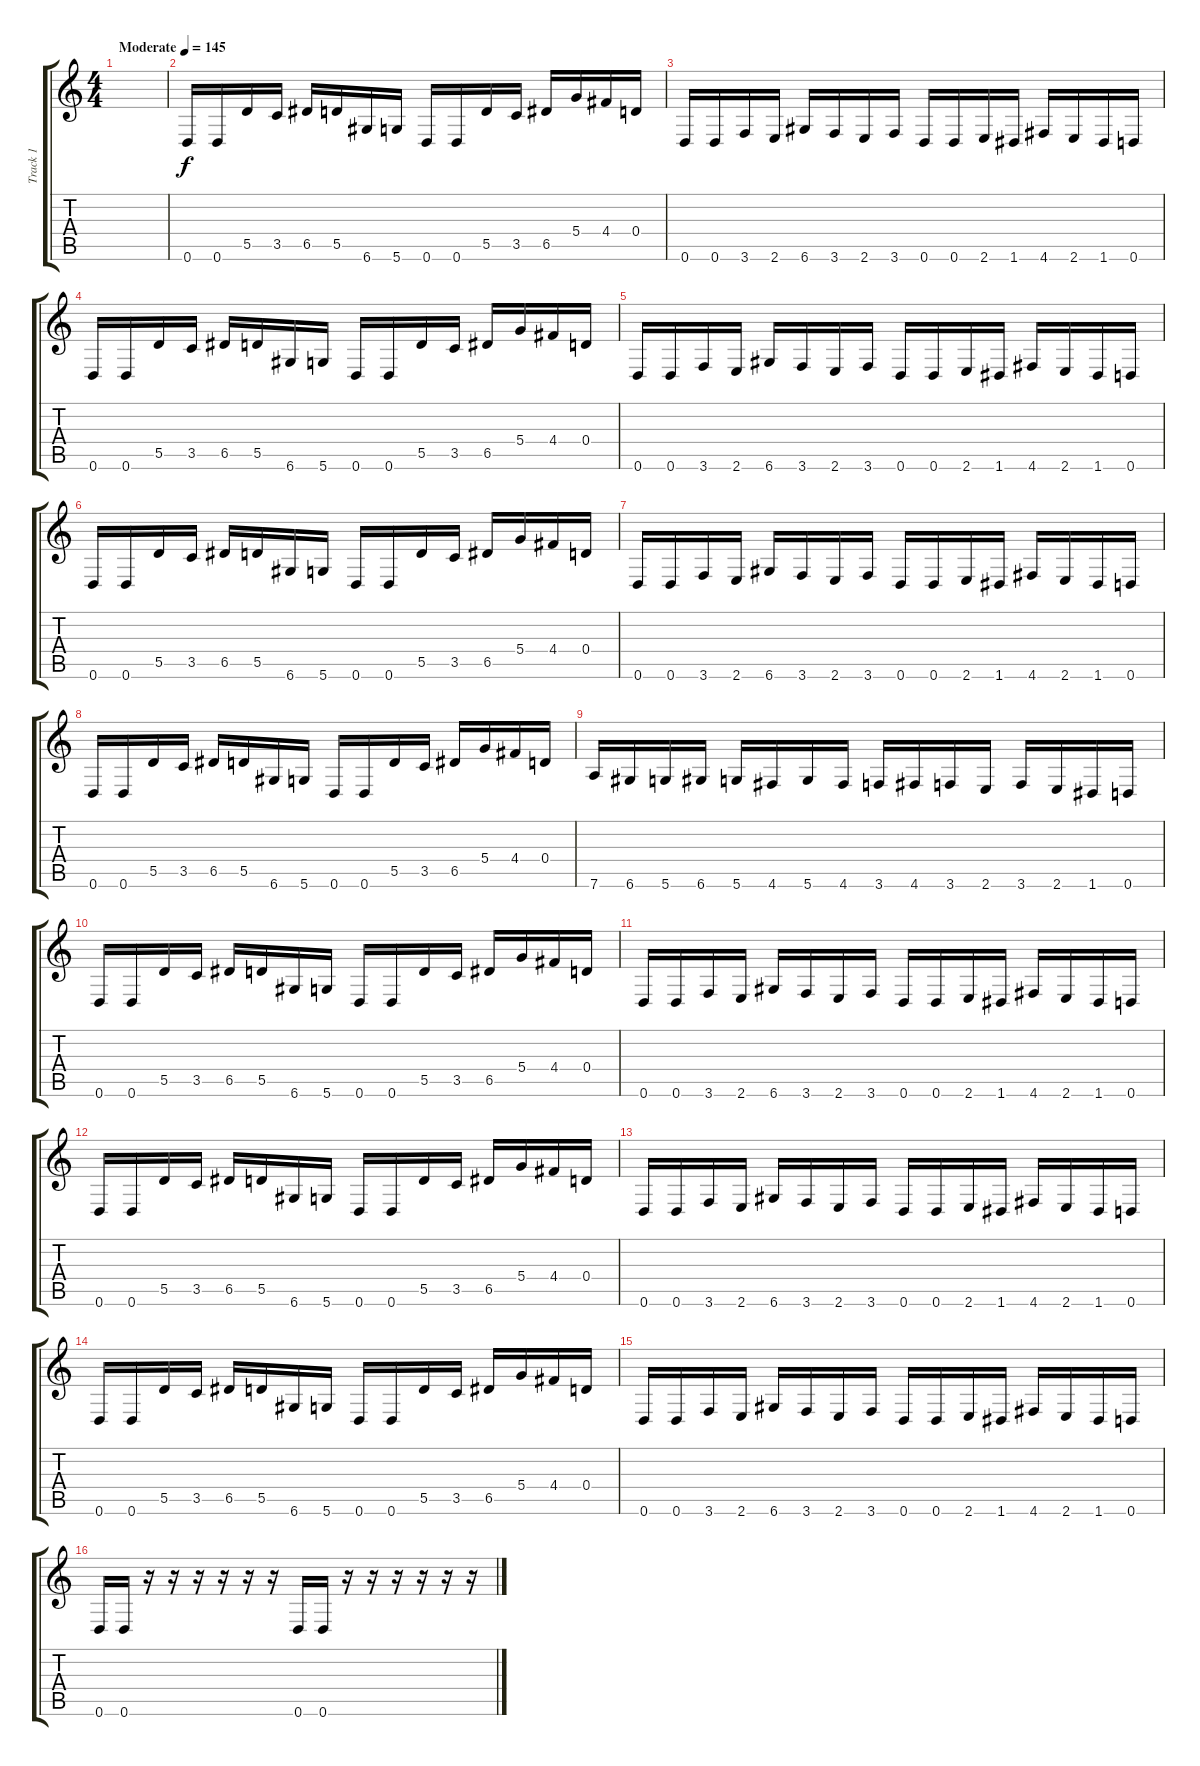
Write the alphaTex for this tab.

\track ("Track 1" "Track 1") {instrument distortionguitar}
\staff {score tabs}
\tuning (E4 B3 G3 D3 A2 D2) {hide}
\ts (4 4)
\tempo (145 "Moderate")
\clef g2
\ks c
|
0.6.16 0.6.16 5.5.16 3.5.16 6.5.16 5.5.16 6.6.16 5.6.16 0.6.16 0.6.16 5.5.16 3.5.16 6.5.16 5.4.16 4.4.16 0.4.16 |
0.6.16 0.6.16 3.6.16 2.6.16 6.6.16 3.6.16 2.6.16 3.6.16 0.6.16 0.6.16 2.6.16 1.6.16 4.6.16 2.6.16 1.6.16 0.6.16 |
0.6.16 0.6.16 5.5.16 3.5.16 6.5.16 5.5.16 6.6.16 5.6.16 0.6.16 0.6.16 5.5.16 3.5.16 6.5.16 5.4.16 4.4.16 0.4.16 |
0.6.16 0.6.16 3.6.16 2.6.16 6.6.16 3.6.16 2.6.16 3.6.16 0.6.16 0.6.16 2.6.16 1.6.16 4.6.16 2.6.16 1.6.16 0.6.16 |
0.6.16 0.6.16 5.5.16 3.5.16 6.5.16 5.5.16 6.6.16 5.6.16 0.6.16 0.6.16 5.5.16 3.5.16 6.5.16 5.4.16 4.4.16 0.4.16 |
0.6.16 0.6.16 3.6.16 2.6.16 6.6.16 3.6.16 2.6.16 3.6.16 0.6.16 0.6.16 2.6.16 1.6.16 4.6.16 2.6.16 1.6.16 0.6.16 |
0.6.16 0.6.16 5.5.16 3.5.16 6.5.16 5.5.16 6.6.16 5.6.16 0.6.16 0.6.16 5.5.16 3.5.16 6.5.16 5.4.16 4.4.16 0.4.16 |
7.6.16 6.6.16 5.6.16 6.6.16 5.6.16 4.6.16 5.6.16 4.6.16 3.6.16 4.6.16 3.6.16 2.6.16 3.6.16 2.6.16 1.6.16 0.6.16 |
0.6.16 0.6.16 5.5.16 3.5.16 6.5.16 5.5.16 6.6.16 5.6.16 0.6.16 0.6.16 5.5.16 3.5.16 6.5.16 5.4.16 4.4.16 0.4.16 |
0.6.16 0.6.16 3.6.16 2.6.16 6.6.16 3.6.16 2.6.16 3.6.16 0.6.16 0.6.16 2.6.16 1.6.16 4.6.16 2.6.16 1.6.16 0.6.16 |
0.6.16 0.6.16 5.5.16 3.5.16 6.5.16 5.5.16 6.6.16 5.6.16 0.6.16 0.6.16 5.5.16 3.5.16 6.5.16 5.4.16 4.4.16 0.4.16 |
0.6.16 0.6.16 3.6.16 2.6.16 6.6.16 3.6.16 2.6.16 3.6.16 0.6.16 0.6.16 2.6.16 1.6.16 4.6.16 2.6.16 1.6.16 0.6.16 |
0.6.16 0.6.16 5.5.16 3.5.16 6.5.16 5.5.16 6.6.16 5.6.16 0.6.16 0.6.16 5.5.16 3.5.16 6.5.16 5.4.16 4.4.16 0.4.16 |
0.6.16 0.6.16 3.6.16 2.6.16 6.6.16 3.6.16 2.6.16 3.6.16 0.6.16 0.6.16 2.6.16 1.6.16 4.6.16 2.6.16 1.6.16 0.6.16 |
0.6.16 0.6.16 r.16 r.16 r.16 r.16 r.16 r.16 0.6.16 0.6.16 r.16 r.16 r.16 r.16 r.16 r.16
